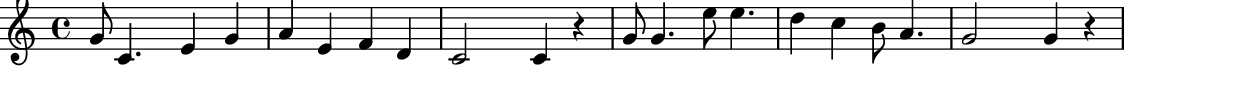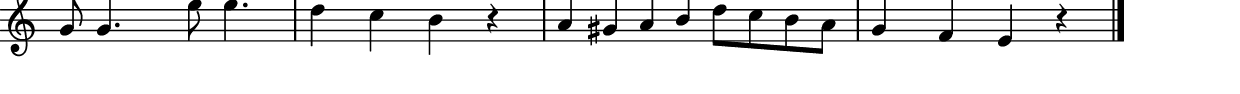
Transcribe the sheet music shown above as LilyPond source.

% MusicXML to Lilypond converter by Kovi

szovegAAA = \lyricmode {  "Ez" "a" "vo" -- "nat" "most" "van" "in" -- "du" -- "ló" -- "ban," "Az" "e" -- "le" -- "je" "fel" "van" "vi" -- "rá" -- "goz" -- "va," "Az" "e" -- "le" -- "je" "sár" -- "gá" -- "ra," "Le" -- "sze" -- "re" -- "lő" "ö" -- "reg" "ba" -- "kák" "szá" -- "má" -- "ra,"  }

% Analyzing...
% 1 parts
% 1 Staff
% forceBassClefActive = 
melody = {
% 42 notes in the part
% 1 voices

\new Staff
\new Voice {
% 42 notes
% 10 mesaures

\override Score.RehearsalMark #'break-visibility = #begin-of-line-invisible
% Measure 1
\clef "treble"
\key c \major
\time 4/4 
g'8 c'4. e'4 g'4 
% Measure 2
a'4 e'4 f'4 d'4 
% Measure 3
c'2 c'4 r4 
\override Score.RehearsalMark #'self-alignment-X = #RIGHT
\mark \markup{\fontsize #-0.5 {"Fine"}}

% Measure 4
g'8 g'4. e''8 e''4. 
% Measure 5
d''4 c''4 b'8 a'4. 
% Measure 6
g'2 g'4 r4 
% Measure 7
\break
g'8 g'4. e''8 e''4. 
% Measure 8
d''4 c''4 b'4 r4 
% Measure 9
a'8 gis'8 a'8 b'8 d''8 c''8 b'8 a'8 
% Measure 10
g'4 f'4 e'4 r4 \bar "|." 
} % voice
} % melody


harmonies = \chordmode {
% 10 chords
\germanChords
c4 s4 s4 s4 f4 s4 g4 s4 c4 s4 s4 s4 s4 s4 s4 s4 g4 s4 s4 s4 c4 s4 s4 s4 c4 s4 s4 s4 g4 s4 s4 s4 f4 s4 s4 s4 g4
}

\include "../../definitions.ly"
